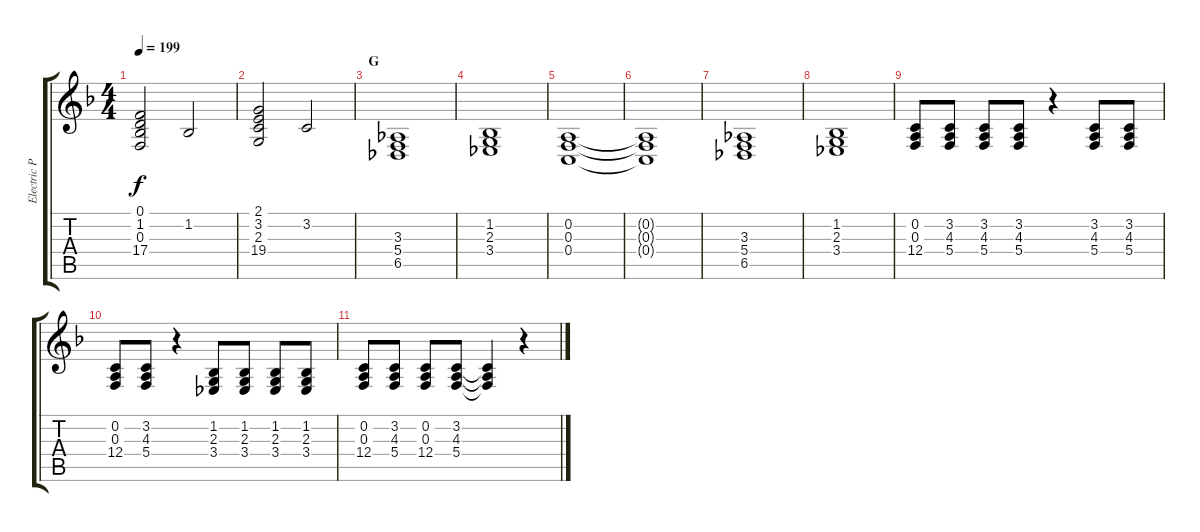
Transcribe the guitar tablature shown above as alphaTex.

\track ("Electric Piano" "Electric P") {instrument electricgrandpiano}
\staff {score tabs}
\tuning (D4 A3 F3 C3 G2 D2) {hide}
\ts (4 4)
\tempo 199
\clef g2
\ks f
(0.1 1.2 0.3 17.4).2{dy f} 1.2.2 |
(2.1 3.2 2.3 19.4).2 3.2.2 |
\section ("" "G")
(3.3 5.4 6.5).1 |
(1.2 2.3 3.4).1 |
(0.2 0.3 0.4).1 |
(0.2{t} 0.3{t} 0.4{t}).1 |
(3.3 5.4 6.5).1 |
(1.2 2.3 3.4).1 |
(0.2 0.3 12.4).8 (3.2 4.3 5.4).8 (3.2 4.3 5.4).8 (3.2 4.3 5.4).8 r.4 (3.2 4.3 5.4).8 (3.2 4.3 5.4).8 |
(0.2 0.3 12.4).8 (3.2 4.3 5.4).8 r.4 (1.2 2.3 3.4).8 (1.2 2.3 3.4).8 (1.2 2.3 3.4).8 (1.2 2.3 3.4).8 |
(0.2 0.3 12.4).8 (3.2 4.3 5.4).8 (0.2 0.3 12.4).8 (3.2 4.3 5.4).8 (3.2{t} 4.3{t} 5.4{t}).4 r.4
